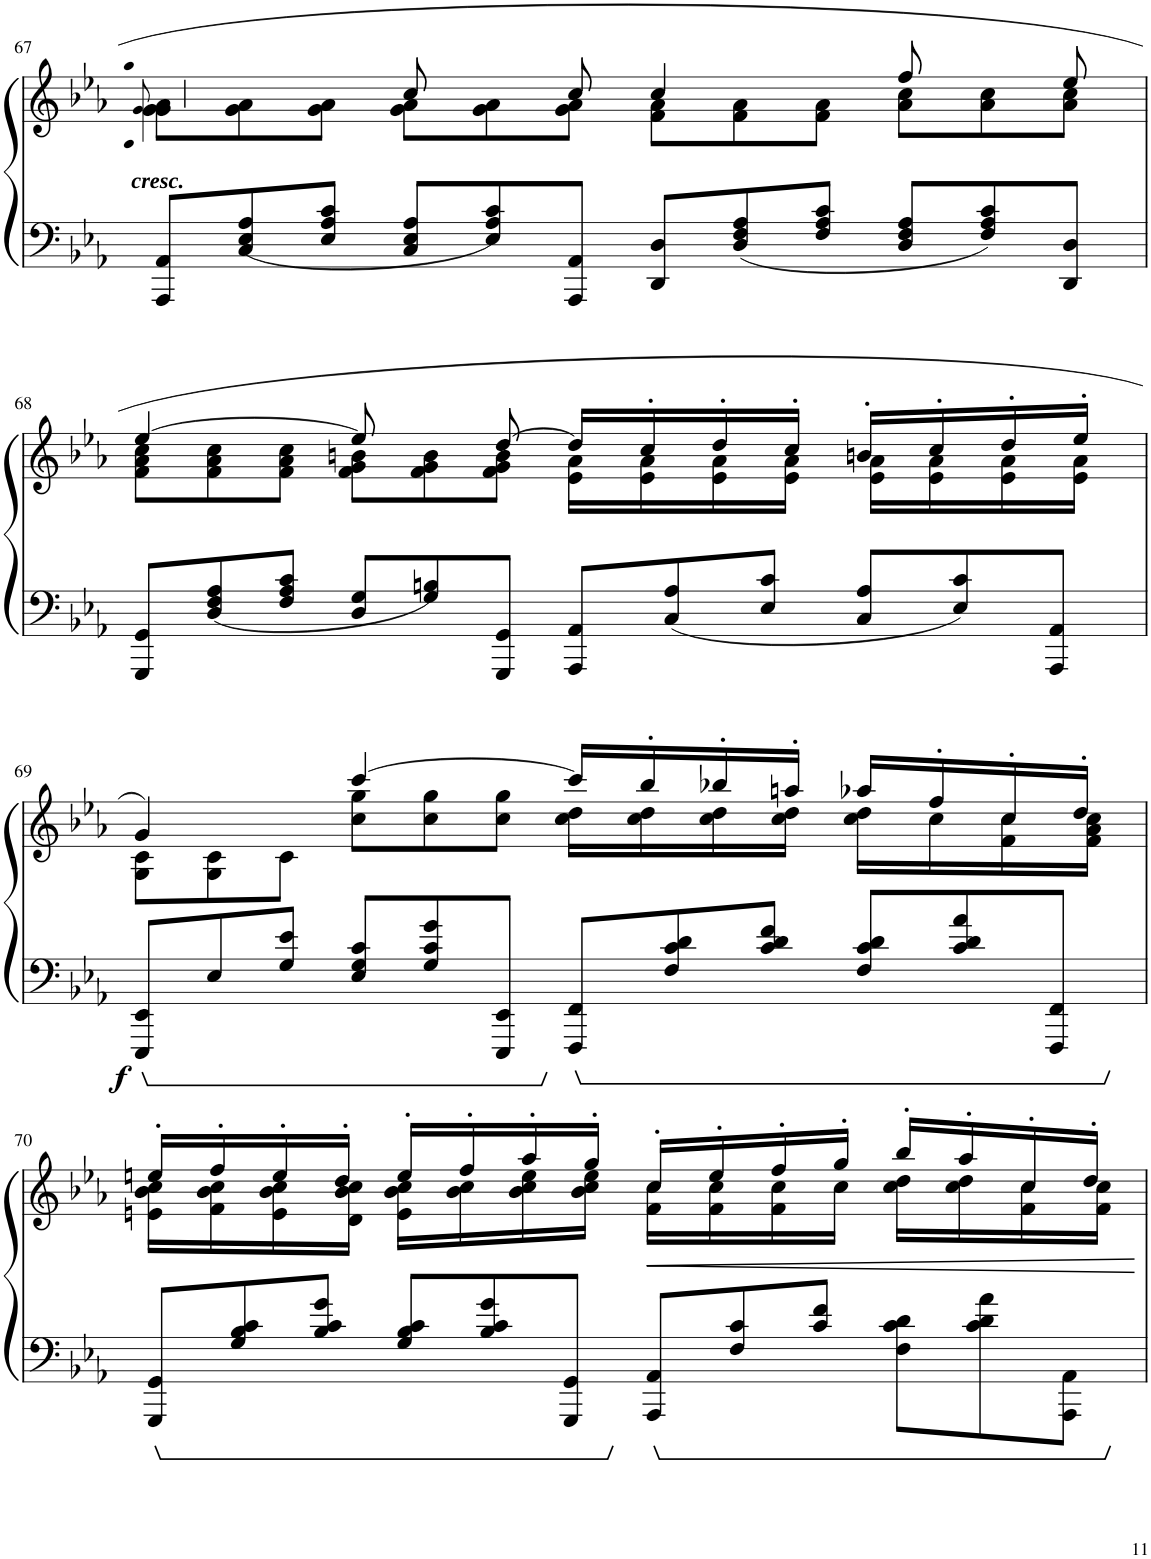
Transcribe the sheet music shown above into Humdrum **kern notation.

**kern	**kern	**dynam
*part1	*part1	*part1
*staff2	*staff1	*staff1/2
*I"Piano	*	*
*I'Pno	*	*
!!LO:PB:g=z
*clefF4	*clefG2	*
*k[b-e-a-]	*k[b-e-a-]	*
*M4/4	*M4/4	*
*met(c)	*met(c)	*
=67	=67	=67
*	*^	*
*Xtuplet	*	*Xtuplet	*
*	*	*^	*
!	!	!	!	!LO:DY:b
12AAA-/ 12AA-/L	4cc/	12g\ 12a-\L	8g!/ 8cc!/ 8gg!/	other-dynamics
12C/ 12E-/ 12A-/	.	12g\ 12a-\	.	.
.	.	.	8ryy	.
12E-/ 12A-/ 12c/J	.	12g\ 12a-\J	.	.
12C/ 12E-/ 12A-/L	12cc/	12g\ 12a-\L	2.ryy	.
12E-/ 12A-/ 12c/	12ryy	12g\ 12a-\	.	.
12AAA-/ 12AA-/J	12cc/	12g\ 12a-\J	.	.
12DD/ 12D/L	4cc/	12f\ 12a-\L	.	.
12D/ 12F/ 12A-/	.	12f\ 12a-\	.	.
12F/ 12A-/ 12c/J	.	12f\ 12a-\J	.	.
12D/ 12F/ 12A-/L	12ff/	12a-\ 12cc\L	.	.
12F/ 12A-/ 12c/	12ryy	12a-\ 12cc\	.	.
12DD/ 12D/J	12ee-/	12a-\ 12cc\J	.	.
*	*	*v	*v	*
!!LO:LB:g=z
=68	=68	=68	=68
12GGG/ 12GG/L	[4ee-/	12f\ 12a-\ 12cc\L	.
12D/ 12F/ 12A-/	.	12f\ 12a-\ 12cc\	.
12F/ 12A-/ 12c/J	.	12f\ 12a-\ 12cc\J	.
12D/ 12G/L	12ee-/]	12f\ 12g\ 12bn\L	.
12G/ 12Bn/	12ryy	12f\ 12g\ 12b\	.
12GGG/ 12GG/J	[12dd/	12f\ 12g\ 12b\J	.
12AAA-/ 12AA-/L	16dd/LL]	16e-\ 16a-\LL	.
.	16cc'/	16e-\ 16a-\	.
12C/ 12A-/	.	.	.
.	16dd'/	16e-\ 16a-\	.
12E-/ 12c/J	.	.	.
.	16cc'/JJ	16e-\ 16a-\JJ	.
12C/ 12A-/L	16bn'/LL	16e-\ 16a-\LL	.
.	16cc'/	16e-\ 16a-\	.
12E-/ 12c/	.	.	.
.	16dd'/	16e-\ 16a-\	.
12AAA-/ 12AA-/J	.	.	.
.	16ee-'/JJ	16e-\ 16a-\JJ	.
!!LO:LB:g=z	!!
=69	=69	=69	=69
!	!	!	!LO:DY:b=2
12EEE-/ 12EE-/L	4g/	12G\ 12c\L	f
12E-/	.	12G\ 12c\	.
12G/ 12e-/J	.	12c\J	.
12E-/ 12G/ 12c/L	[4ccc/	12cc\ 12gg\L	.
12G/ 12c/ 12g/	.	12cc\ 12gg\	.
12EEE-/ 12EE-/J	.	12cc\ 12gg\J	.
12FFF/ 12FF/L	16ccc/LL]	16cc\ 16dd\LL	.
.	16bb-'/	16cc\ 16dd\	.
12F/ 12c/ 12d/	.	.	.
.	16bb-X'/	16cc\ 16dd\	.
12c/ 12d/ 12f/J	.	.	.
.	16aan'/JJ	16cc\ 16dd\JJ	.
12F/ 12c/ 12d/L	16aa-X/LL	16cc\ 16dd\LL	.
.	16ff'/	16cc\	.
12c/ 12d/ 12a-/	.	.	.
.	16cc'/	16f\ 16cc\	.
12FFF/ 12FF/J	.	.	.
.	16dd'/JJ	16f\ 16a-\ 16cc\JJ	.
!!LO:LB:g=z	!!
=70	=70	=70	=70
12GGG/ 12GG/L	16een'/LL	16en\ 16b-\ 16cc\LL	.
.	16ff'/	16f\ 16b-\ 16cc\	.
12G/ 12B-/ 12c/	.	.	.
.	16ee'/	16e\ 16b-\ 16cc\	.
12B-/ 12c/ 12g/J	.	.	.
.	16dd'/JJ	16d\ 16b-\ 16cc\JJ	.
12G/ 12B-/ 12c/L	16ee'/LL	16e\ 16b-\ 16cc\LL	.
.	16ff'/	16b-\ 16cc\	.
12B-/ 12c/ 12g/	.	.	.
.	16aa-'/	16b-\ 16cc\ 16ee\	.
12GGG/ 12GG/J	.	.	.
.	16gg'/JJ	16b-\ 16cc\ 16ee\JJ	.
!	!	!	!LO:HP:b
12AAA-/ 12AA-/L	16cc'/LL	16f\ 16cc\LL	<
.	16ee'/	16f\ 16cc\	.
12F/ 12c/	.	.	.
.	16ff'/	16f\ 16cc\	.
12c/ 12f/J	.	.	.
.	16gg'/JJ	16cc\JJ	.
12F\ 12c\ 12d\L	16bb-'/LL	16cc\ 16dd\LL	.
.	16aa-'/	16cc\ 16dd\	.
12c\ 12d\ 12a-\	.	.	.
.	16cc'/	16f\ 16cc\	.
12AAA-\ 12AA-\J	.	.	.
.	16dd'/JJ	16f\ 16cc\JJ	.
*	*v	*v	*
.	.	[
=	=	=
*-	*-	*-
